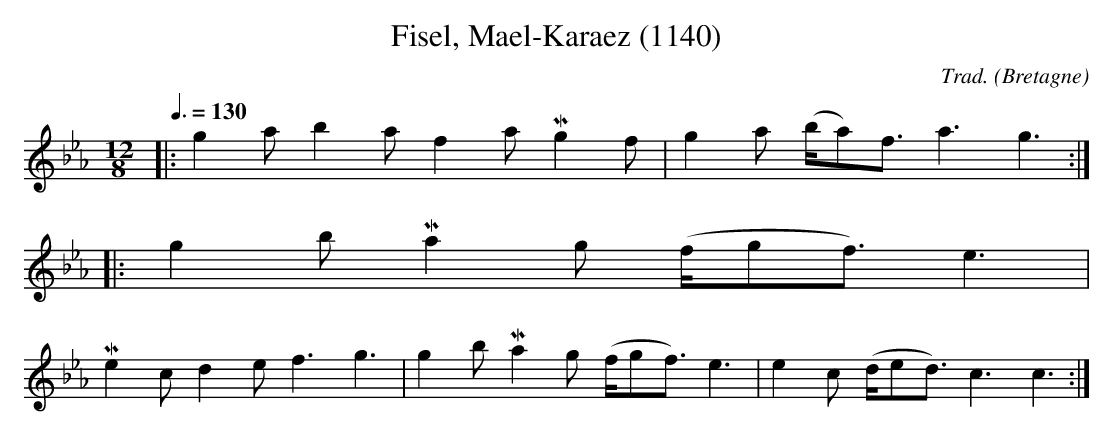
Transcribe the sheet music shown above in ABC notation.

X:1
T:Fisel, Mael-Karaez (1140)
C:Trad.
O:Bretagne
M:12/8
L:1/8
Q:3/8=130
K:Eb
|: g2a b2a f2a Mg2f | g2a (b/2a)f3/2 a3 g3 ::
g2b Ma2g (f/2gf3/2) e3 |
Me2c d2e f3 g3 | g2b Ma2g (f/2gf3/2) e3 | e2c (d/2ed3/2) c3 c3 :|
